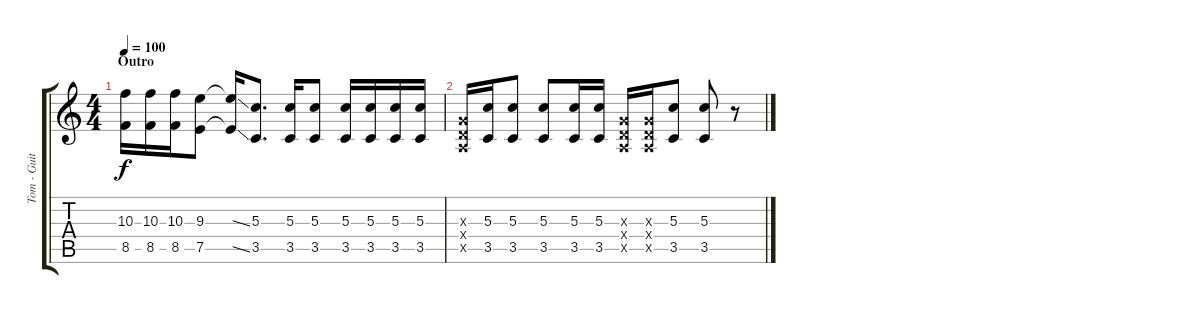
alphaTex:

\track ("Tom - Guitar 1" "Tom - Guit") {instrument distortionguitar}
\staff {score tabs}
\tuning (E4 B3 G3 D3 A2 E2) {hide}
\ts (4 4)
\section ("" "Outro")
\tempo 100
\clef g2
\ks c
(10.3 8.5).16{dy f} (10.3 8.5).16 (10.3 8.5).16 (9.3 7.5).8 (9.3{ss t} 7.5{ss t}).16 (5.3 3.5).8{d} (5.3 3.5).16 (5.3 3.5).8 (5.3 3.5).16 (5.3 3.5).16 (5.3 3.5).16 (5.3 3.5).16 |
(0.3{x} 0.4{x} 0.5{x}).16 (5.3 3.5).16 (5.3 3.5).8 (5.3 3.5).8 (5.3 3.5).16 (5.3 3.5).16 (0.3{x} 0.4{x} 0.5{x}).16 (0.3{x} 0.4{x} 0.5{x}).16 (5.3 3.5).8 (5.3 3.5).8 r.8
